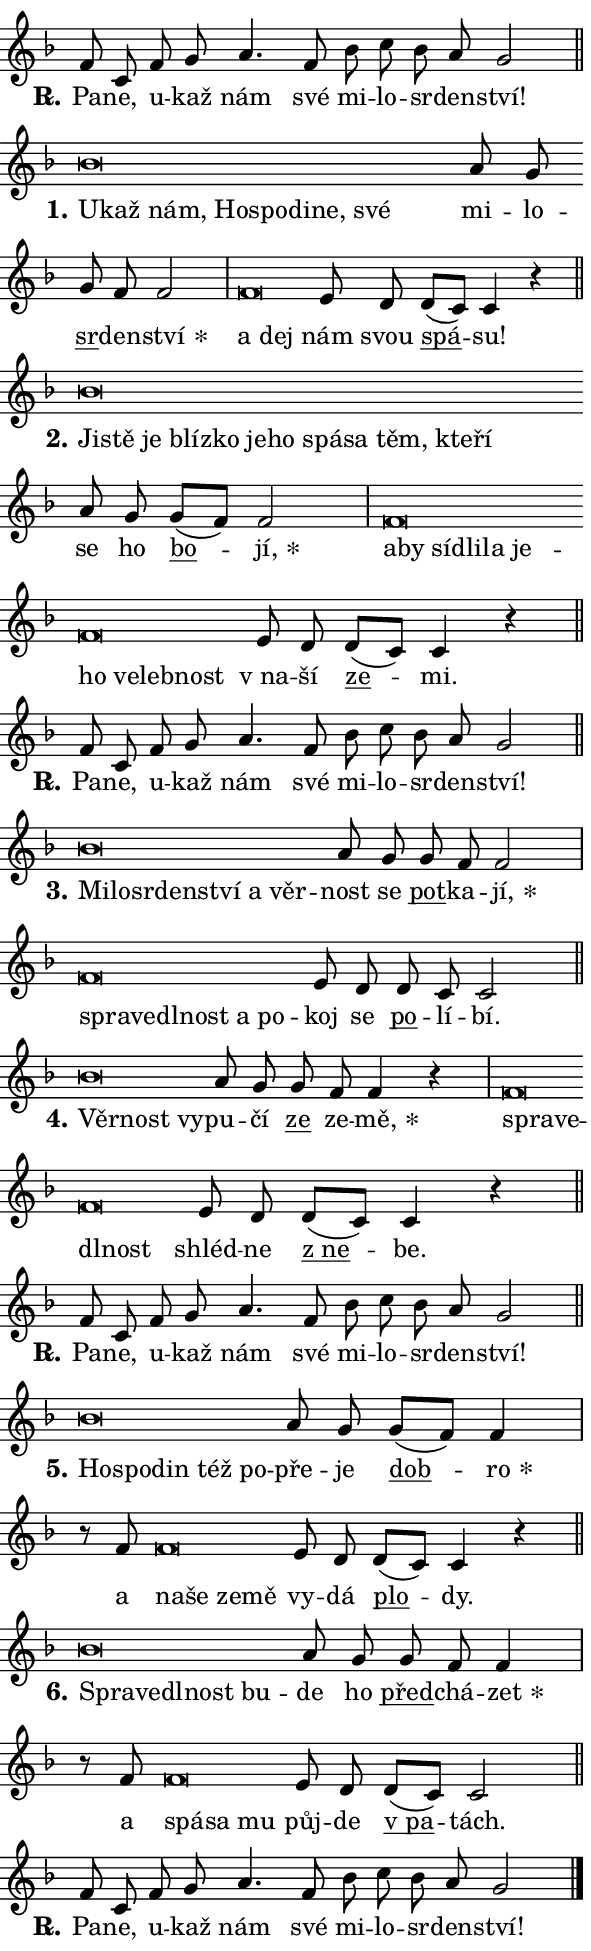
\version "2.24.0"
\header { tagline = "" }
\paper {
  indent = 0\cm
  top-margin = 0\cm
  right-margin = 0.13\cm % to fit lyric hyphens
  bottom-margin = 0\cm
  left-margin = 0\cm
  paper-width = 10\cm
  page-breaking = #ly:one-page-breaking
  system-system-spacing.basic-distance = #11
  score-system-spacing.basic-distance = #11
  ragged-last = ##f
}


%% Author: Thomas Morley
%% https://lists.gnu.org/archive/html/lilypond-user/2020-05/msg00002.html
#(define (line-position grob)
"Returns position of @var[grob} in current system:
   @code{'start}, if at first time-step
   @code{'end}, if at last time-step
   @code{'middle} otherwise
"
  (let* ((col (ly:item-get-column grob))
         (ln (ly:grob-object col 'left-neighbor))
         (rn (ly:grob-object col 'right-neighbor))
         (col-to-check-left (if (ly:grob? ln) ln col))
         (col-to-check-right (if (ly:grob? rn) rn col))
         (break-dir-left
           (and
             (ly:grob-property col-to-check-left 'non-musical #f)
             (ly:item-break-dir col-to-check-left)))
         (break-dir-right
           (and
             (ly:grob-property col-to-check-right 'non-musical #f)
             (ly:item-break-dir col-to-check-right))))
        (cond ((eqv? 1 break-dir-left) 'start)
              ((eqv? -1 break-dir-right) 'end)
              (else 'middle))))

#(define (tranparent-at-line-position vctor)
  (lambda (grob)
  "Relying on @code{line-position} select the relevant enry from @var{vctor}.
Used to determine transparency,"
    (case (line-position grob)
      ((end) (not (vector-ref vctor 0)))
      ((middle) (not (vector-ref vctor 1)))
      ((start) (not (vector-ref vctor 2))))))

noteHeadBreakVisibility =
#(define-music-function (break-visibility)(vector?)
"Makes @code{NoteHead}s transparent relying on @var{break-visibility}"
#{
  \override NoteHead.transparent =
    #(tranparent-at-line-position break-visibility)
#})

#(define delete-ledgers-for-transparent-note-heads
  (lambda (grob)
    "Reads whether a @code{NoteHead} is transparent.
If so this @code{NoteHead} is removed from @code{'note-heads} from
@var{grob}, which is supposed to be @code{LedgerLineSpanner}.
As a result ledgers are not printed for this @code{NoteHead}"
    (let* ((nhds-array (ly:grob-object grob 'note-heads))
           (nhds-list
             (if (ly:grob-array? nhds-array)
                 (ly:grob-array->list nhds-array)
                 '()))
           ;; Relies on the transparent-property being done before
           ;; Staff.LedgerLineSpanner.after-line-breaking is executed.
           ;; This is fragile ...
           (to-keep
             (remove
               (lambda (nhd)
                 (ly:grob-property nhd 'transparent #f))
               nhds-list)))
      ;; TODO find a better method to iterate over grob-arrays, similiar
      ;; to filter/remove etc for lists
      ;; For now rebuilt from scratch
      (set! (ly:grob-object grob 'note-heads)  '())
      (for-each
        (lambda (nhd)
          (ly:pointer-group-interface::add-grob grob 'note-heads nhd))
        to-keep))))

squashNotes = {
  \override NoteHead.X-extent = #'(-0.2 . 0.2)
  \override NoteHead.Y-extent = #'(-0.75 . 0)
  \override NoteHead.stencil =
    #(lambda (grob)
       (let ((pos (ly:grob-property grob 'staff-position)))
         (begin
           (if (< pos -7) (display "ERROR: Lower brevis then expected\n") (display ""))
           (if (<= pos -6) ly:text-interface::print ly:note-head::print))))
}
unSquashNotes = {
  \revert NoteHead.X-extent
  \revert NoteHead.Y-extent
  \revert NoteHead.stencil
}

hideNotes = \noteHeadBreakVisibility #begin-of-line-visible
unHideNotes = \noteHeadBreakVisibility #all-visible

% work-around for resetting accidentals
% https://lilypond.org/doc/v2.23/Documentation/notation/displaying-rhythms#unmetered-music
cadenzaMeasure = {
  \cadenzaOff
  \partial 1024 s1024
  \cadenzaOn
}

#(define-markup-command (accent layout props text) (markup?)
  "Underline accented syllable"
  (interpret-markup layout props
    #{\markup \override #'(offset . 4.3) \underline { #text }#}))

responsum = \markup \concat {
  "R" \hspace #-1.05 \path #0.1 #'((moveto 0 0.07) (lineto 0.9 0.8)) \hspace #0.05 "."
}

spaceSize = #0.6828661417322834 % exact space size for TeX Gyre Schola

\layout {
  \context {
    \Staff
    \remove "Time_signature_engraver"
    \override LedgerLineSpanner.after-line-breaking = #delete-ledgers-for-transparent-note-heads
  }
  \context {
    \Lyrics {
      \override LyricSpace.minimum-distance = \spaceSize
      \override LyricText.font-name = #"TeX Gyre Schola"
      \override LyricText.font-size = 1
      \override StanzaNumber.font-name = #"TeX Gyre Schola Bold"
      \override StanzaNumber.font-size = 1
    }
  }
  \context {
    \Score 
    \override NoteHead.text =
      #(lambda (grob) 
        (let ((pos (ly:grob-property grob 'staff-position)))
          #{\markup {
            \combine
              \halign #-0.55 \raise #(if (= pos -6) 0 0.5) \override #'(thickness . 2) \draw-line #'(3.2 . 0)
              \musicglyph "noteheads.sM1"
          }#}))
  }
}

% magnetic-lyrics.ily
%
%   written by
%     Jean Abou Samra <jean@abou-samra.fr>
%     Werner Lemberg <wl@gnu.org>
%
%   adapted by
%     Jiri Hon <jiri.hon@gmail.com>
%
% Version 2022-Apr-15

% https://www.mail-archive.com/lilypond-user@gnu.org/msg149350.html

#(define (Left_hyphen_pointer_engraver context)
   "Collect syllable-hyphen-syllable occurrences in lyrics and store
them in properties.  This engraver only looks to the left.  For
example, if the lyrics input is @code{foo -- bar}, it does the
following.

@itemize @bullet
@item
Set the @code{text} property of the @code{LyricHyphen} grob between
@q{foo} and @q{bar} to @code{foo}.

@item
Set the @code{left-hyphen} property of the @code{LyricText} grob with
text @q{foo} to the @code{LyricHyphen} grob between @q{foo} and
@q{bar}.
@end itemize

Use this auxiliary engraver in combination with the
@code{lyric-@/text::@/apply-@/magnetic-@/offset!} hook."
   (let ((hyphen #f)
         (text #f))
     (make-engraver
      (acknowledgers
       ((lyric-syllable-interface engraver grob source-engraver)
        (set! text grob)))
      (end-acknowledgers
       ((lyric-hyphen-interface engraver grob source-engraver)
        ;(when (not (grob::has-interface grob 'lyric-space-interface))
          (set! hyphen grob)));)
      ((stop-translation-timestep engraver)
       (when (and text hyphen)
         (ly:grob-set-object! text 'left-hyphen hyphen))
       (set! text #f)
       (set! hyphen #f)))))

#(define (lyric-text::apply-magnetic-offset! grob)
   "If the space between two syllables is less than the value in
property @code{LyricText@/.details@/.squash-threshold}, move the right
syllable to the left so that it gets concatenated with the left
syllable.

Use this function as a hook for
@code{LyricText@/.after-@/line-@/breaking} if the
@code{Left_@/hyphen_@/pointer_@/engraver} is active."
   (let ((hyphen (ly:grob-object grob 'left-hyphen #f)))
     (when hyphen
       (let ((left-text (ly:spanner-bound hyphen LEFT)))
         (when (grob::has-interface left-text 'lyric-syllable-interface)
           (let* ((common (ly:grob-common-refpoint grob left-text X))
                  (this-x-ext (ly:grob-extent grob common X))
                  (left-x-ext
                   (begin
                     ;; Trigger magnetism for left-text.
                     (ly:grob-property left-text 'after-line-breaking)
                     (ly:grob-extent left-text common X)))
                  ;; `delta` is the gap width between two syllables.
                  (delta (- (interval-start this-x-ext)
                            (interval-end left-x-ext)))
                  (details (ly:grob-property grob 'details))
                  (threshold (assoc-get 'squash-threshold details 0.2)))
             (when (< delta threshold)
               (let* (;; We have to manipulate the input text so that
                      ;; ligatures crossing syllable boundaries are not
                      ;; disabled.  For languages based on the Latin
                      ;; script this is essentially a beautification.
                      ;; However, for non-Western scripts it can be a
                      ;; necessity.
                      (lt (ly:grob-property left-text 'text))
                      (rt (ly:grob-property grob 'text))
                      (is-space (grob::has-interface hyphen 'lyric-space-interface))
                      (space (if is-space " " ""))
                      (extra-delta (if is-space spaceSize 0))
                      ;; Append new syllable.
                      (ltrt-space (if (and (string? lt) (string? rt))
                                (string-append lt space rt)
                                (make-concat-markup (list lt space rt))))
                      ;; Right-align `ltrt` to the right side.
                      (ltrt-space-markup (grob-interpret-markup
                               grob
                               (make-translate-markup
                                (cons (interval-length this-x-ext) 0)
                                (make-right-align-markup ltrt-space)))))
                 (begin
                   ;; Don't print `left-text`.
                   (ly:grob-set-property! left-text 'stencil #f)
                   ;; Set text and stencil (which holds all collected
                   ;; syllables so far) and shift it to the left.
                   (ly:grob-set-property! grob 'text ltrt-space)
                   (ly:grob-set-property! grob 'stencil ltrt-space-markup)
                   (ly:grob-translate-axis! grob (- (- delta extra-delta)) X))))))))))


#(define (lyric-hyphen::displace-bounds-first grob)
   ;; Make very sure this callback isn't triggered too early.
   (let ((left (ly:spanner-bound grob LEFT))
         (right (ly:spanner-bound grob RIGHT)))
     (ly:grob-property left 'after-line-breaking)
     (ly:grob-property right 'after-line-breaking)
     (ly:lyric-hyphen::print grob)))

squashThreshold = #0.4

\layout {
  \context {
    \Lyrics
    \consists #Left_hyphen_pointer_engraver
    \override LyricText.after-line-breaking =
      #lyric-text::apply-magnetic-offset!
    \override LyricHyphen.stencil = #lyric-hyphen::displace-bounds-first
    \override LyricText.details.squash-threshold = \squashThreshold
    \override LyricHyphen.minimum-distance = 0
    \override LyricHyphen.minimum-length = \squashThreshold
  }
}

squashText = \override LyricText.details.squash-threshold = 9999
unSquashText = \override LyricText.details.squash-threshold = \squashThreshold

leftText = \override LyricText.self-alignment-X = #LEFT
unLeftText = \revert LyricText.self-alignment-X

starOffset = #(lambda (grob) 
                (let ((x_offset (ly:self-alignment-interface::aligned-on-x-parent grob)))
                  (if (= x_offset 0) 0 (+ x_offset 1.2))))

star = #(define-music-function (syllable)(string?)
"Append star separator at the end of a syllable"
#{
  \once \override LyricText.X-offset = #starOffset
  \lyricmode { \markup {
    #syllable
    \override #'((font-name . "TeX Gyre Schola Bold")) \hspace #0.2 \lower #0.65 \larger "*"
  } }
#})

starAccent = #(define-music-function (syllable)(string?)
"Append star separator at the end of a syllable and make accent"
#{
  \once \override LyricText.X-offset = #starOffset
  \lyricmode { \markup {
    \accent #syllable
    \override #'((font-name . "TeX Gyre Schola Bold")) \hspace #0.2 \lower #0.65 \larger "*"
  } }
#})

breath = #(define-music-function (syllable)(string?)
"Append breathing indicator at the end of a syllable"
#{
  \lyricmode { \markup { #syllable "+" } }
#})

optionalBreath = #(define-music-function (syllable)(string?)
"Append optional breathing indicator at the end of a syllable"
#{
  \lyricmode { \markup { #syllable "(+)" } }
#})


\score {
    <<
        \new Voice = "melody" { \cadenzaOn \key f \major \relative { f'8 c f g a4. f8 \bar "" bes c bes a g2 \cadenzaMeasure \bar "||" \break } }
        \new Lyrics \lyricsto "melody" { \lyricmode { \set stanza = \responsum
Pa -- ne, u -- kaž nám své mi -- lo -- sr -- den -- ství! } }
    >>
    \layout {}
}

\score {
    <<
        \new Voice = "melody" { \cadenzaOn \key f \major \relative { \squashNotes bes'\breve*1/16 \hideNotes \breve*1/16 \bar "" \breve*1/16 \bar "" \breve*1/16 \bar "" \breve*1/16 \bar "" \breve*1/16 \bar "" \breve*1/16 \breve*1/16 \bar "" \unHideNotes \unSquashNotes a8 g \bar "" g f f2 \cadenzaMeasure \bar "|" \squashNotes f\breve*1/16 \hideNotes \breve*1/16 \bar "" \unHideNotes \unSquashNotes e8 d \bar "" d[( c)] c4 r \cadenzaMeasure \bar "||" \break } }
        \new Lyrics \lyricsto "melody" { \lyricmode { \set stanza = "1."
\leftText U -- \squashText kaž nám, Ho -- spo -- di -- ne, své \unLeftText \unSquashText mi -- lo -- \markup \accent sr -- den -- \star ství \leftText a \squashText dej \unLeftText \unSquashText nám svou \markup \accent spá -- su! } }
    >>
    \layout {}
}

\score {
    <<
        \new Voice = "melody" { \cadenzaOn \key f \major \relative { \squashNotes bes'\breve*1/16 \hideNotes \breve*1/16 \bar "" \breve*1/16 \bar "" \breve*1/16 \bar "" \breve*1/16 \bar "" \breve*1/16 \bar "" \breve*1/16 \bar "" \breve*1/16 \bar "" \breve*1/16 \bar "" \breve*1/16 \bar "" \breve*1/16 \breve*1/16 \bar "" \unHideNotes \unSquashNotes a8 g \bar "" g[( f)] f2 \cadenzaMeasure \bar "|" \squashNotes f\breve*1/16 \hideNotes \breve*1/16 \bar "" \breve*1/16 \bar "" \breve*1/16 \bar "" \breve*1/16 \bar "" \breve*1/16 \bar "" \breve*1/16 \bar "" \breve*1/16 \bar "" \breve*1/16 \breve*1/16 \bar "" \unHideNotes \unSquashNotes e8 d \bar "" d[( c)] c4 r \cadenzaMeasure \bar "||" \break } }
        \new Lyrics \lyricsto "melody" { \lyricmode { \set stanza = "2."
\leftText Ji -- \squashText stě je blíz -- ko je -- ho spá -- sa těm, kte -- ří \unLeftText \unSquashText se ho \markup \accent bo -- \star jí, \leftText a -- \squashText by sí -- dli -- la je -- ho ve -- leb -- nost \unLeftText \unSquashText "v na" -- ší \markup \accent ze -- mi. } }
    >>
    \layout {}
}

\score {
    <<
        \new Voice = "melody" { \cadenzaOn \key f \major \relative { f'8 c f g a4. f8 \bar "" bes c bes a g2 \cadenzaMeasure \bar "||" \break } }
        \new Lyrics \lyricsto "melody" { \lyricmode { \set stanza = \responsum
Pa -- ne, u -- kaž nám své mi -- lo -- sr -- den -- ství! } }
    >>
    \layout {}
}

\score {
    <<
        \new Voice = "melody" { \cadenzaOn \key f \major \relative { \squashNotes bes'\breve*1/16 \hideNotes \breve*1/16 \bar "" \breve*1/16 \bar "" \breve*1/16 \bar "" \breve*1/16 \bar "" \breve*1/16 \breve*1/16 \bar "" \unHideNotes \unSquashNotes a8 g \bar "" g f f2 \cadenzaMeasure \bar "|" \squashNotes f\breve*1/16 \hideNotes \breve*1/16 \bar "" \breve*1/16 \bar "" \breve*1/16 \bar "" \breve*1/16 \breve*1/16 \bar "" \unHideNotes \unSquashNotes e8 d \bar "" d c c2 \cadenzaMeasure \bar "||" \break } }
        \new Lyrics \lyricsto "melody" { \lyricmode { \set stanza = "3."
\leftText Mi -- \squashText lo -- sr -- den -- ství a věr -- \unLeftText \unSquashText nost se \markup \accent pot -- ka -- \star jí, \leftText spra -- \squashText ve -- dl -- nost a po -- \unLeftText \unSquashText koj se \markup \accent po -- lí -- bí. } }
    >>
    \layout {}
}

\score {
    <<
        \new Voice = "melody" { \cadenzaOn \key f \major \relative { \squashNotes bes'\breve*1/16 \hideNotes \breve*1/16 \breve*1/16 \bar "" \unHideNotes \unSquashNotes a8 g \bar "" g f f4 r \cadenzaMeasure \bar "|" \squashNotes f\breve*1/16 \hideNotes \breve*1/16 \bar "" \breve*1/16 \breve*1/16 \bar "" \unHideNotes \unSquashNotes e8 d \bar "" d[( c)] c4 r \cadenzaMeasure \bar "||" \break } }
        \new Lyrics \lyricsto "melody" { \lyricmode { \set stanza = "4."
\leftText Věr -- \squashText nost vy -- \unLeftText \unSquashText pu -- čí \markup \accent ze ze -- \star mě, \leftText spra -- \squashText ve -- dl -- nost \unLeftText \unSquashText shléd -- ne \markup \accent "z ne" -- be. } }
    >>
    \layout {}
}

\score {
    <<
        \new Voice = "melody" { \cadenzaOn \key f \major \relative { f'8 c f g a4. f8 \bar "" bes c bes a g2 \cadenzaMeasure \bar "||" \break } }
        \new Lyrics \lyricsto "melody" { \lyricmode { \set stanza = \responsum
Pa -- ne, u -- kaž nám své mi -- lo -- sr -- den -- ství! } }
    >>
    \layout {}
}

\score {
    <<
        \new Voice = "melody" { \cadenzaOn \key f \major \relative { \squashNotes bes'\breve*1/16 \hideNotes \breve*1/16 \bar "" \breve*1/16 \bar "" \breve*1/16 \breve*1/16 \bar "" \unHideNotes \unSquashNotes a8 g \bar "" g[( f)] f4 \cadenzaMeasure \bar "|" r8 f8 \squashNotes f\breve*1/16 \hideNotes \breve*1/16 \bar "" \breve*1/16 \breve*1/16 \bar "" \unHideNotes \unSquashNotes e8 d \bar "" d[( c)] c4 r \cadenzaMeasure \bar "||" \break } }
        \new Lyrics \lyricsto "melody" { \lyricmode { \set stanza = "5."
\leftText Ho -- \squashText spo -- din též po -- \unLeftText \unSquashText pře -- je \markup \accent dob -- \star ro a \leftText na -- \squashText še ze -- mě \unLeftText \unSquashText vy -- dá \markup \accent plo -- dy. } }
    >>
    \layout {}
}

\score {
    <<
        \new Voice = "melody" { \cadenzaOn \key f \major \relative { \squashNotes bes'\breve*1/16 \hideNotes \breve*1/16 \bar "" \breve*1/16 \bar "" \breve*1/16 \breve*1/16 \bar "" \unHideNotes \unSquashNotes a8 g \bar "" g f f4 \cadenzaMeasure \bar "|" r8 f8 \squashNotes f\breve*1/16 \hideNotes \breve*1/16 \breve*1/16 \bar "" \unHideNotes \unSquashNotes e8 d \bar "" d[( c)] c2 \cadenzaMeasure \bar "||" \break } }
        \new Lyrics \lyricsto "melody" { \lyricmode { \set stanza = "6."
\leftText Spra -- \squashText ve -- dl -- nost bu -- \unLeftText \unSquashText de ho \markup \accent před -- chá -- \star zet a \leftText spá -- \squashText sa mu \unLeftText \unSquashText půj -- de \markup \accent "v pa" -- tách. } }
    >>
    \layout {}
}

\score {
    <<
        \new Voice = "melody" { \cadenzaOn \key f \major \relative { f'8 c f g a4. f8 \bar "" bes c bes a g2 \cadenzaMeasure \bar "||" \break } \bar "|." }
        \new Lyrics \lyricsto "melody" { \lyricmode { \set stanza = \responsum
Pa -- ne, u -- kaž nám své mi -- lo -- sr -- den -- ství! } }
    >>
    \layout {}
}
